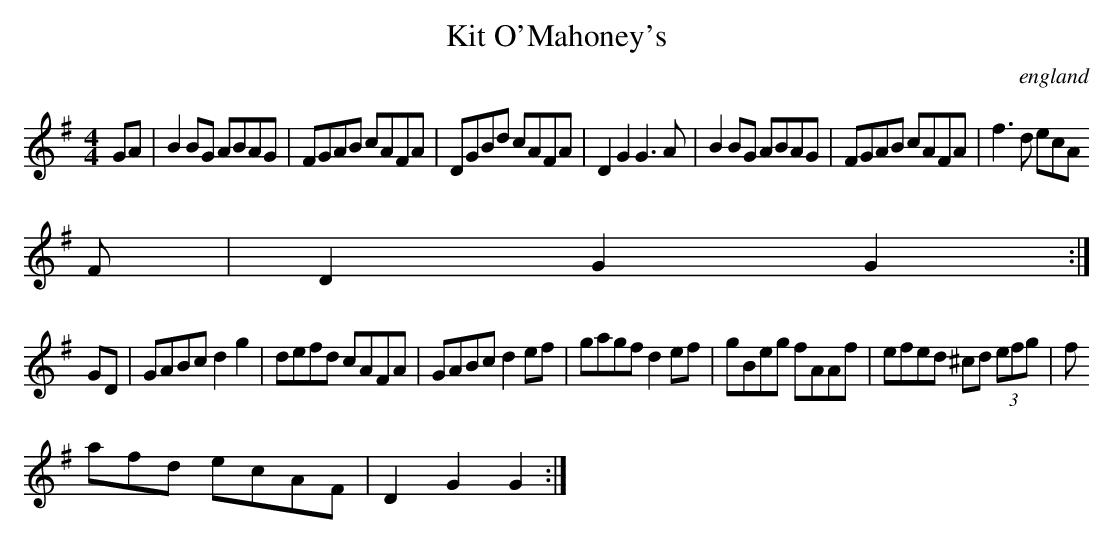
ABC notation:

X:1
T:Kit O'Mahoney's
O:england
M:4/4
L:1/8
K:G
GA|B2BG ABAG|FGAB cAFA|DGBd cAFA|D2 G2 G3 A|B2BG ABAG|FGAB cAFA|f3 d ecA
F|D2 G2 G2:|
GD|GABc d2 g2|defd cAFA|GABc d2 ef|gagf d2 ef|gBeg fAAf|efed ^cd (3efg|f
afd ecAF|D2 G2 G2:|
